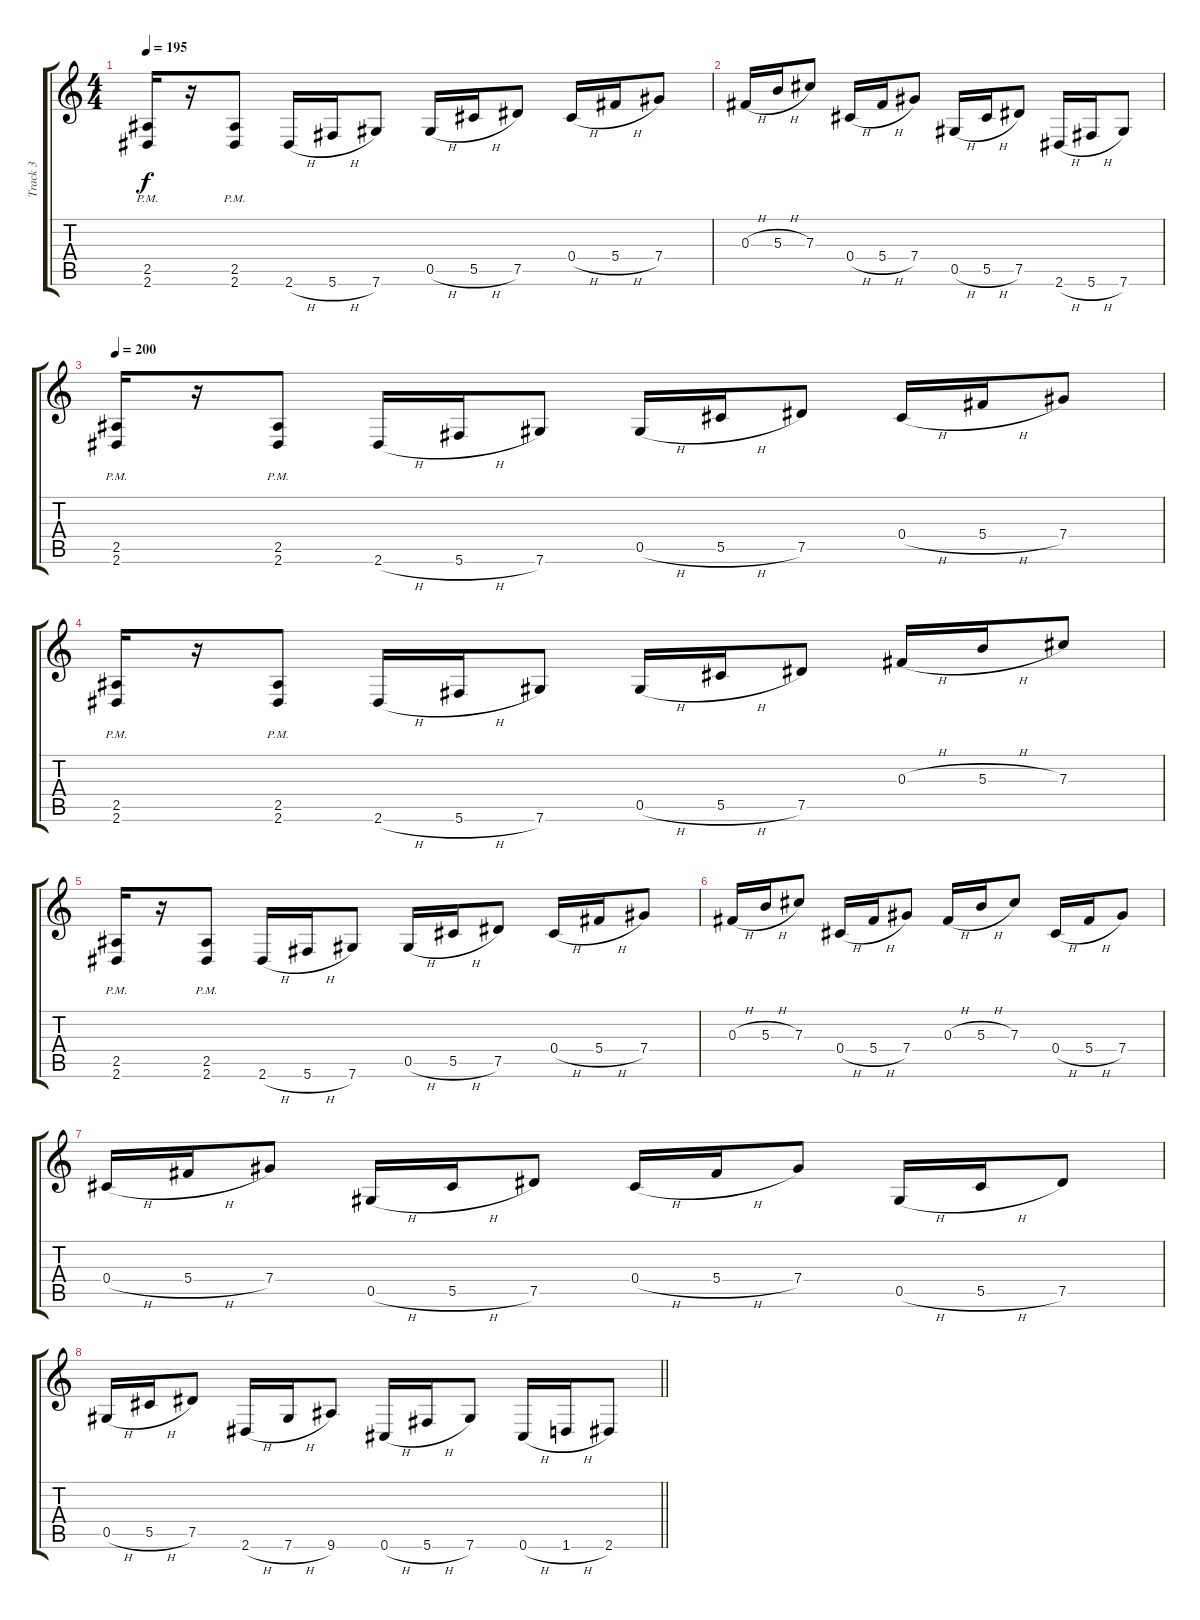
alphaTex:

\track ("Track 3" "Track 3") {instrument distortionguitar}
\staff {score tabs}
\tuning (Eb4 Bb3 Gb3 Db3 Ab2 Db2) {hide}
\ts (4 4)
\tempo 195
\clef g2
\ks c
(2.5{pm} 2.6{pm}).16{dy f} r.16 (2.5{pm} 2.6{pm}).8 2.6{h}.16 5.6{h}.16 7.6.8 0.5{h}.16 5.5{h}.16 7.5.8 0.4{h}.16 5.4{h}.16 7.4.8 |
0.3{h}.16 5.3{h}.16 7.3.8 0.4{h}.16 5.4{h}.16 7.4.8 0.5{h}.16 5.5{h}.16 7.5.8 2.6{h}.16 5.6{h}.16 7.6.8 |
\tempo 200
(2.5{pm} 2.6{pm}).16 r.16 (2.5{pm} 2.6{pm}).8 2.6{h}.16 5.6{h}.16 7.6.8 0.5{h}.16 5.5{h}.16 7.5.8 0.4{h}.16 5.4{h}.16 7.4.8 |
(2.5{pm} 2.6{pm}).16 r.16 (2.5{pm} 2.6{pm}).8 2.6{h}.16 5.6{h}.16 7.6.8 0.5{h}.16 5.5{h}.16 7.5.8 0.3{h}.16 5.3{h}.16 7.3.8 |
(2.5{pm} 2.6{pm}).16 r.16 (2.5{pm} 2.6{pm}).8 2.6{h}.16 5.6{h}.16 7.6.8 0.5{h}.16 5.5{h}.16 7.5.8 0.4{h}.16 5.4{h}.16 7.4.8 |
0.3{h}.16 5.3{h}.16 7.3.8 0.4{h}.16 5.4{h}.16 7.4.8 0.3{h}.16 5.3{h}.16 7.3.8 0.4{h}.16 5.4{h}.16 7.4.8 |
0.4{h}.16 5.4{h}.16 7.4.8 0.5{h}.16 5.5{h}.16 7.5.8 0.4{h}.16 5.4{h}.16 7.4.8 0.5{h}.16 5.5{h}.16 7.5.8 |
\barLineRight lightlight
0.5{h}.16 5.5{h}.16 7.5.8 2.6{h}.16 7.6{h}.16 9.6.8 0.6{h}.16 5.6{h}.16 7.6.8 0.6{h}.16 1.6{h}.16 2.6.8
